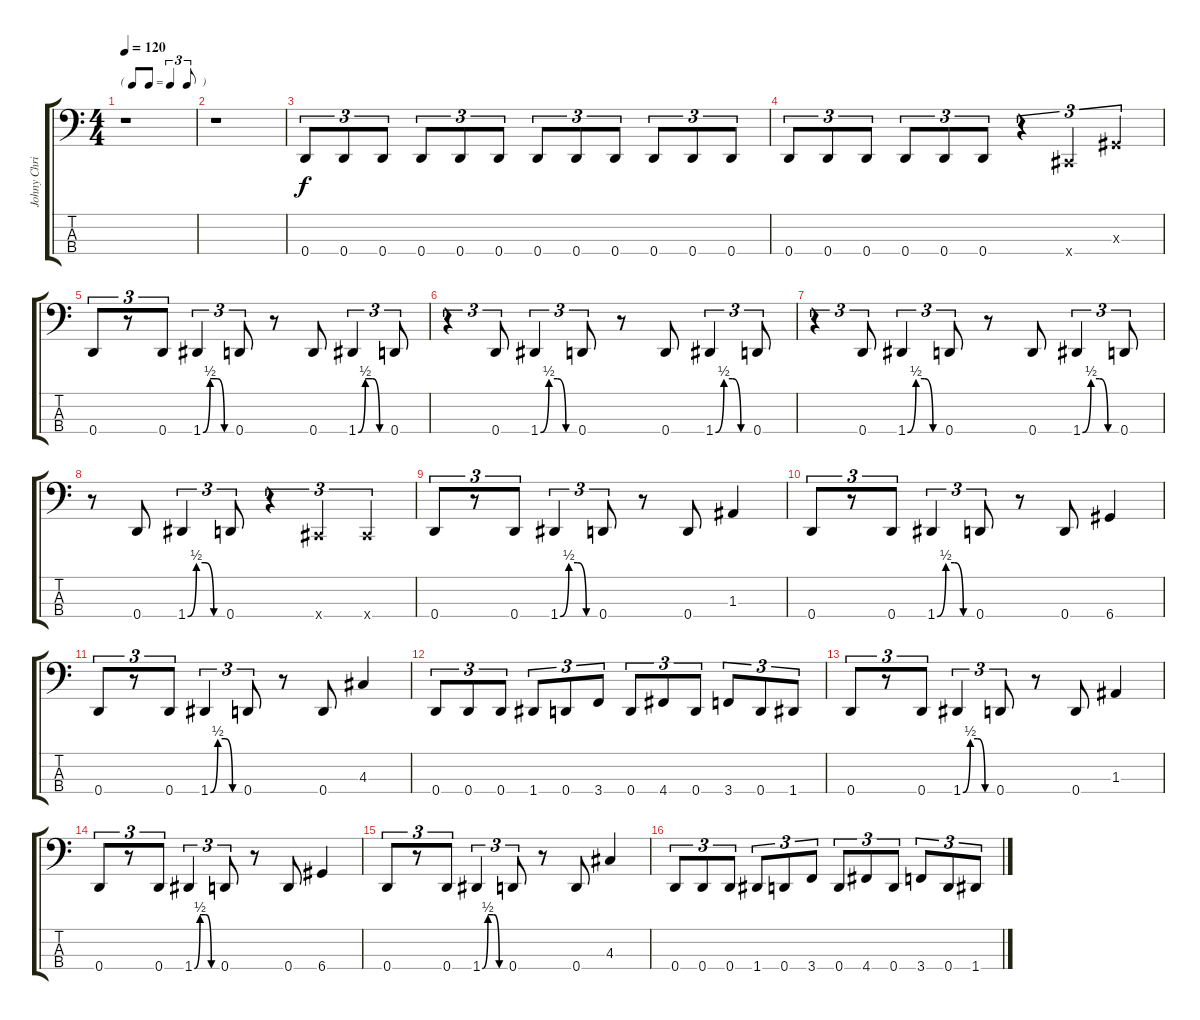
\track ("Johny Christ" "Johny Chri") {instrument electricbasspick}
\staff {score tabs}
\tuning (G2 D2 A1 D1) {hide}
\ts (4 4)
\tf triplet8th
\tempo 120
\clef f4
\ks c
r.1{dy f instrument electricbasspick} |
r.1 |
0.4.8{tu (3 2)} 0.4.8{tu (3 2)} 0.4.8{tu (3 2)} 0.4.8{tu (3 2)} 0.4.8{tu (3 2)} 0.4.8{tu (3 2)} 0.4.8{tu (3 2)} 0.4.8{tu (3 2)} 0.4.8{tu (3 2)} 0.4.8{tu (3 2)} 0.4.8{tu (3 2)} 0.4.8{tu (3 2)} |
0.4.8{tu (3 2)} 0.4.8{tu (3 2)} 0.4.8{tu (3 2)} 0.4.8{tu (3 2)} 0.4.8{tu (3 2)} 0.4.8{tu (3 2)} r.4{tu (3 2)} -1.4{x}.4{tu (3 2)} -1.3{x}.4{tu (3 2)} |
0.4.8{tu (3 2)} r.8{tu (3 2)} 0.4.8{tu (3 2)} 1.4{be (custom 0 0 15 2 30 2 45 0 60 0)}.4{tu (3 2)} 0.4.8{tu (3 2)} r.8 0.4.8 1.4{be (custom 0 0 15 2 30 2 45 0 60 0)}.4{tu (3 2)} 0.4.8{tu (3 2)} |
r.4{tu (3 2)} 0.4.8{tu (3 2)} 1.4{be (custom 0 0 15 2 30 2 45 0 60 0)}.4{tu (3 2)} 0.4.8{tu (3 2)} r.8 0.4.8 1.4{be (custom 0 0 15 2 30 2 45 0 60 0)}.4{tu (3 2)} 0.4.8{tu (3 2)} |
r.4{tu (3 2)} 0.4.8{tu (3 2)} 1.4{be (custom 0 0 15 2 30 2 45 0 60 0)}.4{tu (3 2)} 0.4.8{tu (3 2)} r.8 0.4.8 1.4{be (custom 0 0 15 2 30 2 45 0 60 0)}.4{tu (3 2)} 0.4.8{tu (3 2)} |
r.8 0.4.8 1.4{be (custom 0 0 15 2 30 2 45 0 60 0)}.4{tu (3 2)} 0.4.8{tu (3 2)} r.4{tu (3 2)} -1.4{x}.4{tu (3 2)} -1.4{x}.4{tu (3 2)} |
0.4.8{tu (3 2)} r.8{tu (3 2)} 0.4.8{tu (3 2)} 1.4{be (custom 0 0 15 2 30 2 45 0 60 0)}.4{tu (3 2)} 0.4.8{tu (3 2)} r.8 0.4.8 1.3.4 |
0.4.8{tu (3 2)} r.8{tu (3 2)} 0.4.8{tu (3 2)} 1.4{be (custom 0 0 15 2 30 2 45 0 60 0)}.4{tu (3 2)} 0.4.8{tu (3 2)} r.8 0.4.8 6.4.4 |
0.4.8{tu (3 2)} r.8{tu (3 2)} 0.4.8{tu (3 2)} 1.4{be (custom 0 0 15 2 30 2 45 0 60 0)}.4{tu (3 2)} 0.4.8{tu (3 2)} r.8 0.4.8 4.3.4 |
0.4.8{tu (3 2)} 0.4.8{tu (3 2)} 0.4.8{tu (3 2)} 1.4.8{tu (3 2)} 0.4.8{tu (3 2)} 3.4.8{tu (3 2)} 0.4.8{tu (3 2)} 4.4.8{tu (3 2)} 0.4.8{tu (3 2)} 3.4.8{tu (3 2)} 0.4.8{tu (3 2)} 1.4.8{tu (3 2)} |
0.4.8{tu (3 2)} r.8{tu (3 2)} 0.4.8{tu (3 2)} 1.4{be (custom 0 0 15 2 30 2 45 0 60 0)}.4{tu (3 2)} 0.4.8{tu (3 2)} r.8 0.4.8 1.3.4 |
0.4.8{tu (3 2)} r.8{tu (3 2)} 0.4.8{tu (3 2)} 1.4{be (custom 0 0 15 2 30 2 45 0 60 0)}.4{tu (3 2)} 0.4.8{tu (3 2)} r.8 0.4.8 6.4.4 |
0.4.8{tu (3 2)} r.8{tu (3 2)} 0.4.8{tu (3 2)} 1.4{be (custom 0 0 15 2 30 2 45 0 60 0)}.4{tu (3 2)} 0.4.8{tu (3 2)} r.8 0.4.8 4.3.4 |
0.4.8{tu (3 2)} 0.4.8{tu (3 2)} 0.4.8{tu (3 2)} 1.4.8{tu (3 2)} 0.4.8{tu (3 2)} 3.4.8{tu (3 2)} 0.4.8{tu (3 2)} 4.4.8{tu (3 2)} 0.4.8{tu (3 2)} 3.4.8{tu (3 2)} 0.4.8{tu (3 2)} 1.4.8{tu (3 2)}
